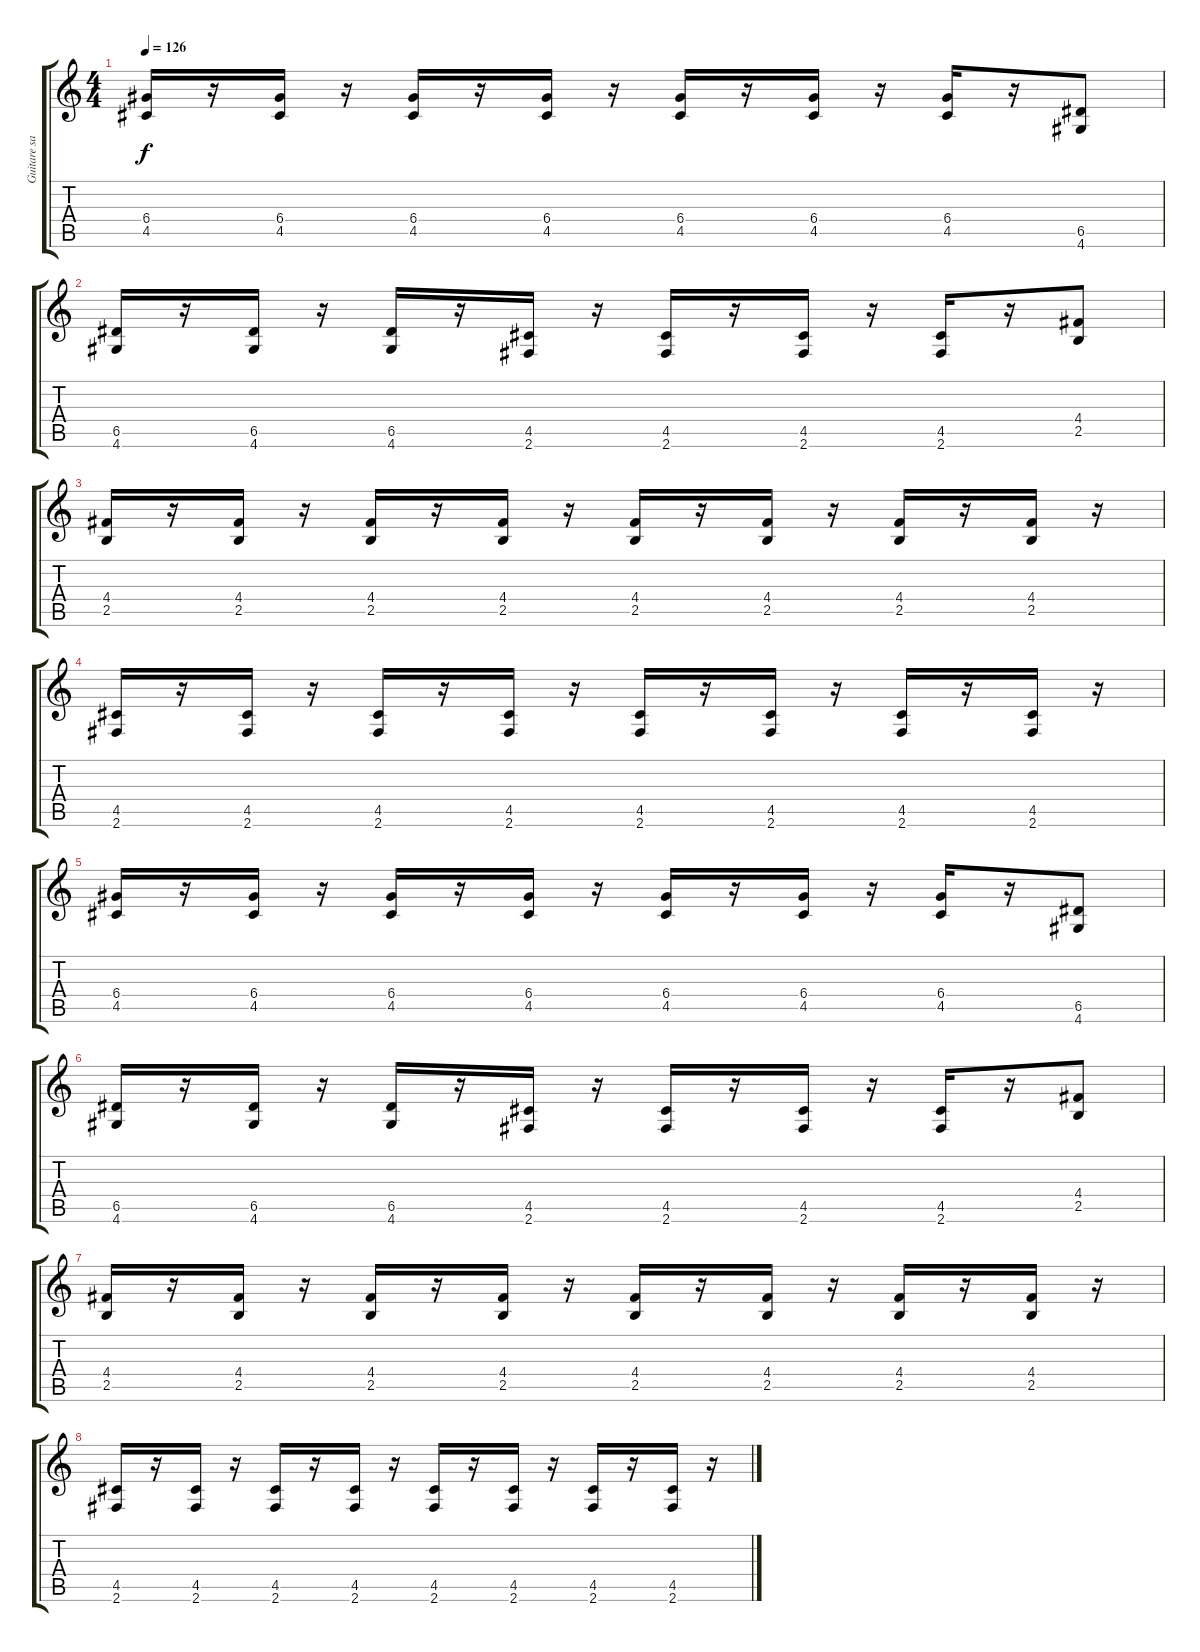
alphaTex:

\track ("Guitare saturée" "Guitare sa") {instrument overdrivenguitar}
\staff {score tabs}
\tuning (E4 B3 G3 D3 A2 E2) {hide}
\ts (4 4)
\tempo 126
\clef g2
\ks c
(6.4 4.5).16{dy f} r.16 (6.4 4.5).16 r.16 (6.4 4.5).16 r.16 (6.4 4.5).16 r.16 (6.4 4.5).16 r.16 (6.4 4.5).16 r.16 (6.4 4.5).16 r.16 (6.5 4.6).8 |
(6.5 4.6).16 r.16 (6.5 4.6).16 r.16 (6.5 4.6).16 r.16 (4.5 2.6).16 r.16 (4.5 2.6).16 r.16 (4.5 2.6).16 r.16 (4.5 2.6).16 r.16 (4.4 2.5).8 |
(4.4 2.5).16 r.16 (4.4 2.5).16 r.16 (4.4 2.5).16 r.16 (4.4 2.5).16 r.16 (4.4 2.5).16 r.16 (4.4 2.5).16 r.16 (4.4 2.5).16 r.16 (4.4 2.5).16 r.16 |
(4.5 2.6).16 r.16 (4.5 2.6).16 r.16 (4.5 2.6).16 r.16 (4.5 2.6).16 r.16 (4.5 2.6).16 r.16 (4.5 2.6).16 r.16 (4.5 2.6).16 r.16 (4.5 2.6).16 r.16 |
(6.4 4.5).16 r.16 (6.4 4.5).16 r.16 (6.4 4.5).16 r.16 (6.4 4.5).16 r.16 (6.4 4.5).16 r.16 (6.4 4.5).16 r.16 (6.4 4.5).16 r.16 (6.5 4.6).8 |
(6.5 4.6).16 r.16 (6.5 4.6).16 r.16 (6.5 4.6).16 r.16 (4.5 2.6).16 r.16 (4.5 2.6).16 r.16 (4.5 2.6).16 r.16 (4.5 2.6).16 r.16 (4.4 2.5).8 |
(4.4 2.5).16 r.16 (4.4 2.5).16 r.16 (4.4 2.5).16 r.16 (4.4 2.5).16 r.16 (4.4 2.5).16 r.16 (4.4 2.5).16 r.16 (4.4 2.5).16 r.16 (4.4 2.5).16 r.16 |
(4.5 2.6).16 r.16 (4.5 2.6).16 r.16 (4.5 2.6).16 r.16 (4.5 2.6).16 r.16 (4.5 2.6).16 r.16 (4.5 2.6).16 r.16 (4.5 2.6).16 r.16 (4.5 2.6).16 r.16
